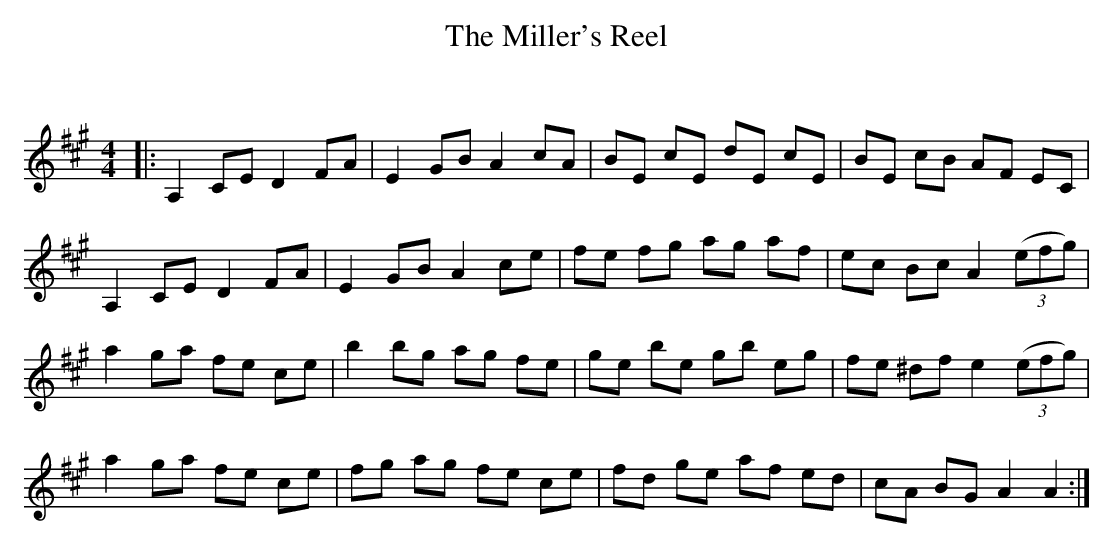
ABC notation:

X:1
T: The Miller's Reel
C:
Q: 232
K:A
M:4/4
L:1/8
|:A,2 CE D2 FA|E2 GB A2 cA|BE cE dE cE|BE cB AF EC|
A,2 CE D2 FA|E2 GB A2 ce|fe fg ag af|ec Bc A2 ((3efg) |
a2 ga fe ce|b2 bg ag fe|ge be gb eg|fe ^df e2 ((3efg) |
a2 ga fe ce|fg ag fe ce|fd ge af ed|cA BG A2 A2:|
